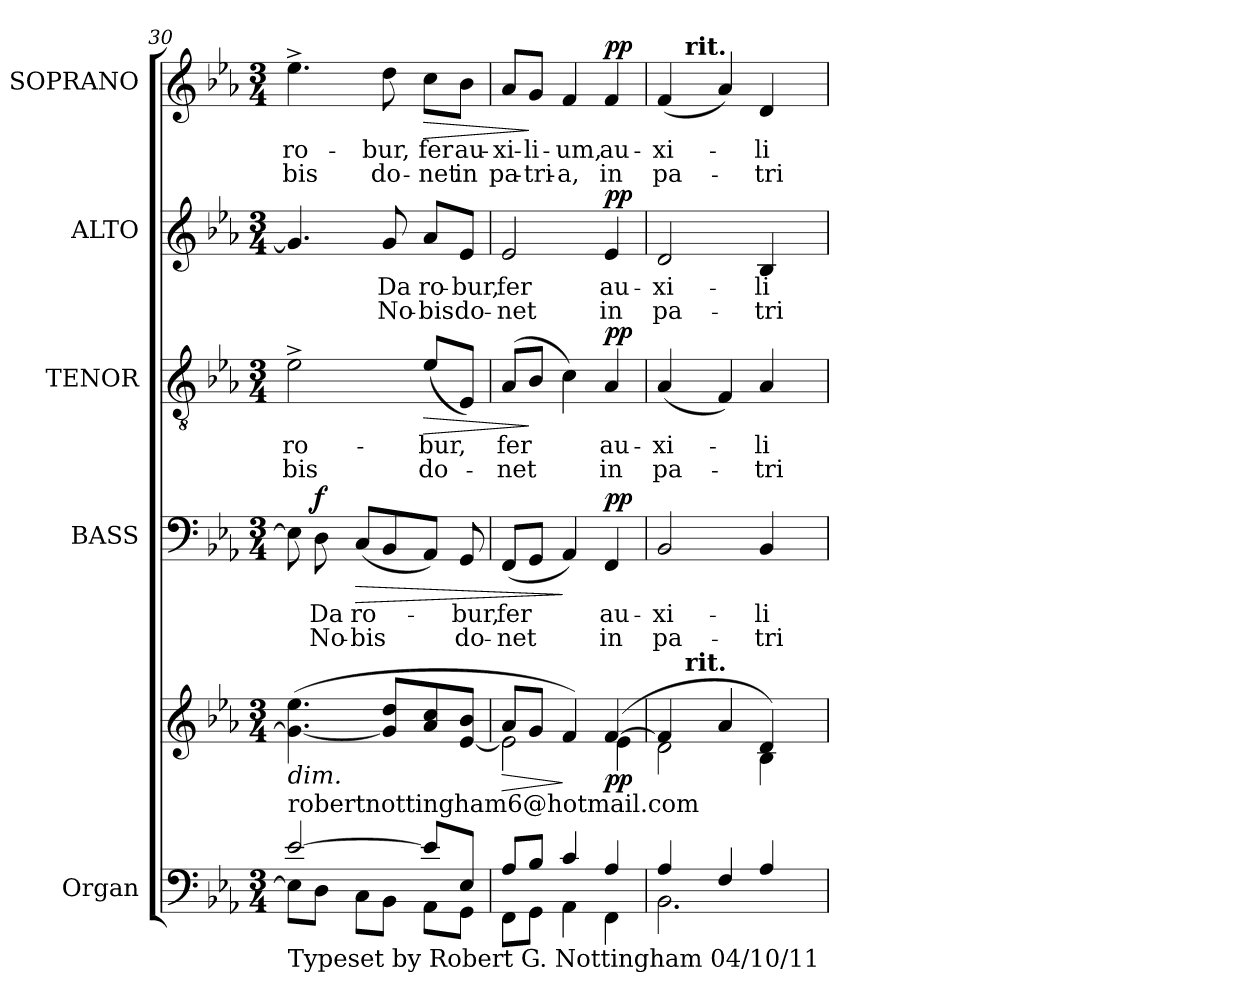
**kern	**kern	**dynam	**kern	**text	**text	**dynam	**kern	**text	**text	**dynam	**kern	**text	**text	**dynam	**kern	**text	**text	**dynam
*part5	*part5	*part5	*part4	*part4	*part4	*part4	*part3	*part3	*part3	*part3	*part2	*part2	*part2	*part2	*part1	*part1	*part1	*part1
*staff6	*staff5	*staff5/6	*staff4	*staff4	*staff4	*staff4	*staff3	*staff3	*staff3	*staff3	*staff2	*staff2	*staff2	*staff2	*staff1	*staff1	*staff1	*staff1
*I"Organ	*	*	*I"BASS	*	*	*	*I"TENOR	*	*	*	*I"ALTO	*	*	*	*I"SOPRANO	*	*	*
*I'Org.	*	*	*I'B.	*	*	*	*I'T.	*	*	*	*I'A.	*	*	*	*I'S.	*	*	*
!!LO:LB:g=z
*clefF4	*clefG2	*	*clefF4	*	*	*	*clefGv2	*	*	*	*clefG2	*	*	*	*clefG2	*	*	*
*	*	*	*	*	*	*	*ITrd7c12	*	*	*	*	*	*	*	*	*	*	*
*k[b-e-a-]	*k[b-e-a-]	*	*k[b-e-a-]	*	*	*	*k[b-e-a-]	*	*	*	*k[b-e-a-]	*	*	*	*k[b-e-a-]	*	*	*
*E-:	*E-:	*	*E-:	*	*	*	*E-:	*	*	*	*E-:	*	*	*	*E-:	*	*	*
*M3/4	*M3/4	*	*M3/4	*	*	*	*M3/4	*	*	*	*M3/4	*	*	*	*M3/4	*	*	*
=30	=30	=30	=30	=30	=30	=30	=30	=30	=30	=30	=30	=30	=30	=30	=30	=30	=30	=30
*^	*	*	*	*	*	*	*	*	*	*	*	*	*	*	*	*	*	*
!	!	!	!	!	!	!	!	!	!LO:LY:b:color=#000000	!LO:LY:b:color=#000000	!	!	!	!	!	!	!	!	!
!	!	!LO:TX:b:i:t=dim.	!	!	!	!	!	!	!	!	!	!	!	!	!	!	!	!	!
!LO:TX:b:t=Typeset by Robert G. Nottingham 04/10/11	!	!	!	!	!	!	!	!	!	!	!	!	!	!	!	!	!	!	!
!LO:TX:t=robertnottingham6@hotmail.com	!	!	!	!	!	!	!	!	!	!	!	!	!	!	!	!	!	!	!
!	!	!	!	!	!	!	!	!	!	!	!	!	!	!	!	!	!LO:LY:b:color=#000000	!LO:LY:b:color=#000000	!
[2e-i/	8E-i\L]	(4.gi\_ 4.ee-i	.	8E-i\]	.	.	.	2E-^i\	ro-	-bis	.	4.gi/]	.	.	.	4.ee-^i\	ro-	-bis	.
!	!	!	!	!	!LO:LY:b:color=#000000	!LO:LY:b:color=#000000	!	!	!	!	!	!	!	!	!	!	!	!	!
.	8Di\J	.	.	8Di\	Da	No-	f	.	.	.	.	.	.	.	.	.	.	.	.
!	!	!	!	!	!LO:LY:b:color=#000000	!LO:LY:b:color=#000000	!LO:HP:b	!	!	!	!	!	!	!	!	!	!	!	!
.	8Ci\L	.	.	(8Ci/L	ro-	-bis	>	.	.	.	.	.	.	.	.	.	.	.	.
!	!	!	!	!	!	!	!	!	!	!	!	!	!LO:LY:b:color=#000000	!LO:LY:b:color=#000000	!	!	!	!	!
!	!	!	!	!	!	!	!	!	!	!	!	!	!	!	!	!	!LO:LY:b:color=#000000	!LO:LY:b:color=#000000	!
.	8BB-i\J	8gi/] 8ddiL	.	8BB-i/	.	.	.	.	.	.	.	8gi/	Da	No-	.	8ddi\	-bur,	do-	.
!	!	!	!	!	!	!	!	!	!LO:LY:b:color=#000000	!LO:LY:b:color=#000000	!LO:HP:b	!	!	!	!	!	!	!	!
!	!	!	!	!	!	!	!	!	!	!	!	!	!LO:LY:b:color=#000000	!LO:LY:b:color=#000000	!	!	!	!	!
!	!	!	!	!	!	!	!	!	!	!	!	!	!	!	!	!	!LO:LY:b:color=#000000	!LO:LY:b:color=#000000	!LO:HP:b
8e-i/L]	8AA-i\L	8a-i/ 8cci	.	8AA-i/J)	.	.	.	(8E-i/L	-bur,	do-	>	8a-i/L	ro-	-bis	.	8cci\L	fer	-net	>
!	!	!	!	!	!LO:LY:b:color=#000000	!LO:LY:b:color=#000000	!	!	!	!	!	!	!	!	!	!	!	!	!
!	!	!	!	!	!	!	!	!	!	!	!	!	!LO:LY:b:color=#000000	!LO:LY:b:color=#000000	!	!	!	!	!
!	!	!	!	!	!	!	!	!	!	!	!	!	!	!	!	!	!LO:LY:b:color=#000000	!LO:LY:b:color=#000000	!
8E-i/J	8GGi\J	[8e-i/ 8b-iJ	.	8GGi/	-bur,	do-	.	8EE-i/J)	.	.	.	8e-i/J	-bur,	do-	.	8b-i\J	au-	in	.
=31	=31	=31	=31	=31	=31	=31	=31	=31	=31	=31	=31	=31	=31	=31	=31	=31	=31	=31	=31
!	!	!	!LO:HP:b	!	!	!	!	!	!	!	!	!	!	!	!	!	!	!	!
*	*	*^	*	*	*	*	*	*	*	*	*	*	*	*	*	*	*	*	*
!	!	!	!	!	!	!LO:LY:b:color=#000000	!LO:LY:b:color=#000000	!	!	!	!	!	!	!	!	!	!	!	!	!
!	!	!	!	!	!	!	!	!	!	!LO:LY:b:color=#000000	!LO:LY:b:color=#000000	!	!	!	!	!	!	!	!	!
!	!	!	!	!	!	!	!	!	!	!	!	!	!	!LO:LY:b:color=#000000	!LO:LY:b:color=#000000	!	!	!	!	!
!	!	!	!	!	!	!	!	!	!	!	!	!	!	!	!	!	!	!LO:LY:b:color=#000000	!LO:LY:b:color=#000000	!
8A-i/L	8FFi\L	8a-i/L	2e-i\]	>	(8FFi/L	fer	-net	.	(8AA-i/L	fer	-net	.	2e-i/	fer	-net	.	8a-i/L	-xi-	pa-	.
!	!	!	!	!	!	!	!	!	!	!	!	!	!	!	!	!	!	!LO:LY:b:color=#000000	!LO:LY:b:color=#000000	!
8B-i/J	8GGi\J	8gi/J	.	.	8GGi/J	.	.	.	8BB-i/J	.	.	]	.	.	.	.	8gi/J	-li-	-tri-	]
!	!	!	!	!	!	!	!	!	!	!	!	!	!	!	!	!	!	!LO:LY:b:color=#000000	!LO:LY:b:color=#000000	!
4ci/	4AA-i\	4fi/)	.	]	4AA-i/)	.	.	]	4Ci\)	.	.	.	.	.	.	.	4fi/	-um,	-a,	.
!	!	!	!	!	!	!LO:LY:b:color=#000000	!LO:LY:b:color=#000000	!	!	!	!	!	!	!	!	!	!	!	!	!
!	!	!	!	!	!	!	!	!	!	!LO:LY:b:color=#000000	!LO:LY:b:color=#000000	!	!	!	!	!	!	!	!	!
!	!	!	!	!	!	!	!	!	!	!	!	!	!	!LO:LY:b:color=#000000	!LO:LY:b:color=#000000	!	!	!	!	!
!	!	!	!	!	!	!	!	!	!	!	!	!	!	!	!	!	!	!LO:LY:b:color=#000000	!LO:LY:b:color=#000000	!
4A-i/	4FFi\	([4fi/	4e-i\	pp	4FFi/	au-	in	pp	4AA-i/	au-	in	pp	4e-i/	au-	in	pp	4fi/	au-	in	pp
=32	=32	=32	=32	=32	=32	=32	=32	=32	=32	=32	=32	=32	=32	=32	=32	=32	=32	=32	=32	=32
!	!	!	!	!	!	!LO:LY:b:color=#000000	!LO:LY:b:color=#000000	!	!	!	!	!	!	!	!	!	!	!	!	!
!	!	!	!	!	!	!	!	!	!	!LO:LY:b:color=#000000	!LO:LY:b:color=#000000	!	!	!	!	!	!	!	!	!
!	!	!	!	!	!	!	!	!	!	!	!	!	!	!LO:LY:b:color=#000000	!LO:LY:b:color=#000000	!	!	!	!	!
!	!	!	!	!	!	!	!	!	!	!	!	!	!	!	!	!	!	!LO:LY:b:color=#000000	!LO:LY:b:color=#000000	!
*	*	*	*^	*	*	*	*	*	*	*	*	*	*	*	*	*	*^	*	*	*
4A-i/	2.BB-i\	4fi/]	2di\	16ryy	.	2BB-i/	-xi-	pa-	.	(4AA-i/	-xi-	pa-	.	2di/	-xi-	pa-	.	(4fi/	16ryy	-xi-	pa-	.
.	.	.	.	128ryy	.	.	.	.	.	.	.	.	.	.	.	.	.	.	128ryy	.	.	.
.	.	.	.	256ryy	.	.	.	.	.	.	.	.	.	.	.	.	.	.	256ryy	.	.	.
.	.	.	.	1024ryy	.	.	.	.	.	.	.	.	.	.	.	.	.	.	1024ryy	.	.	.
!	!	!	!	!	!	!	!	!	!	!	!	!	!	!	!	!	!	!	!LO:TX:a:B:t=rit.	!	!	!
!	!	!	!	!LO:TX:a:B:t=rit.	!	!	!	!	!	!	!	!	!	!	!	!	!	!	!	!	!	!
.	.	.	.	2ryy	.	.	.	.	.	.	.	.	.	.	.	.	.	.	2ryy	.	.	.
4Fi/	.	4a-i/	.	.	.	.	.	.	.	4FFi/)	.	.	.	.	.	.	.	4a-i/)	.	.	.	.
!	!	!	!	!	!	!	!LO:LY:b:color=#000000	!LO:LY:b:color=#000000	!	!	!	!	!	!	!	!	!	!	!	!	!	!
!	!	!	!	!	!	!	!	!	!	!	!LO:LY:b:color=#000000	!LO:LY:b:color=#000000	!	!	!	!	!	!	!	!	!	!
!	!	!	!	!	!	!	!	!	!	!	!	!	!	!	!LO:LY:b:color=#000000	!LO:LY:b:color=#000000	!	!	!	!	!	!
!	!	!	!	!	!	!	!	!	!	!	!	!	!	!	!	!	!	!	!	!LO:LY:b:color=#000000	!LO:LY:b:color=#000000	!
4A-i/	.	4di/)	4B-i\	.	.	4BB-i/	-li-	-tri-	.	4AA-i/	-li-	-tri-	.	4B-i/	-li-	-tri-	.	4di/	.	-li-	-tri-	.
.	.	.	.	8ryy	.	.	.	.	.	.	.	.	.	.	.	.	.	.	8ryy	.	.	.
.	.	.	.	32ryy	.	.	.	.	.	.	.	.	.	.	.	.	.	.	32ryy	.	.	.
.	.	.	.	64ryy	.	.	.	.	.	.	.	.	.	.	.	.	.	.	64ryy	.	.	.
.	.	.	.	512.ryy	.	.	.	.	.	.	.	.	.	.	.	.	.	.	512.ryy	.	.	.
*v	*v	*	*	*	*	*	*	*	*	*	*	*	*	*	*	*	*	*v	*v	*	*	*
*	*v	*v	*v	*	*	*	*	*	*	*	*	*	*	*	*	*	*	*	*	*
=	=	=	=	=	=	=	=	=	=	=	=	=	=	=	=	=	=	=
*-	*-	*-	*-	*-	*-	*-	*-	*-	*-	*-	*-	*-	*-	*-	*-	*-	*-	*-
